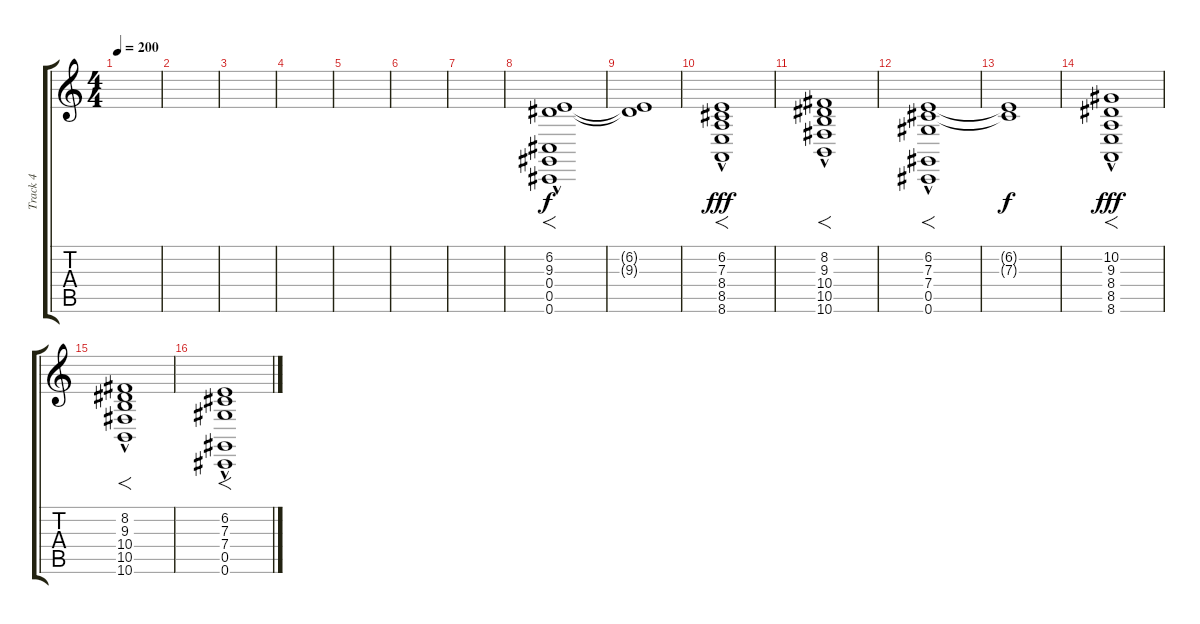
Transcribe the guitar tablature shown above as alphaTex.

\track ("Track 4" "Track 4") {instrument orchestralharp}
\staff {score tabs}
\tuning (Eb4 Bb3 Gb3 Db3 Ab2 Db2) {hide}
\ts (4 4)
\tempo 200
\clef g2
\ks c
|
|
|
|
|
|
|
(6.2{hac} 9.3{hac} 0.4{hac} 0.5{hac} 0.6{hac}).1{f} |
(6.2{t} 9.3{t}).1{dy f} |
(6.2{hac} 7.3{hac} 8.4{hac} 8.5{hac} 8.6{hac}).1{f dy fff} |
(8.2{hac} 9.3{hac} 10.4{hac} 10.5{hac} 10.6{hac}).1{f} |
(6.2{hac} 7.3{hac} 7.4 0.5{hac} 0.6{hac}).1{f} |
(6.2{t} 7.3{t}).1{dy f} |
(10.2{hac} 9.3{hac} 8.4{hac} 8.5{hac} 8.6{hac}).1{f dy fff} |
(8.2{hac} 9.3{hac} 10.4{hac} 10.5{hac} 10.6{hac}).1{f} |
(6.2{hac} 7.3{hac} 7.4 0.5{hac} 0.6{hac}).1{f}
